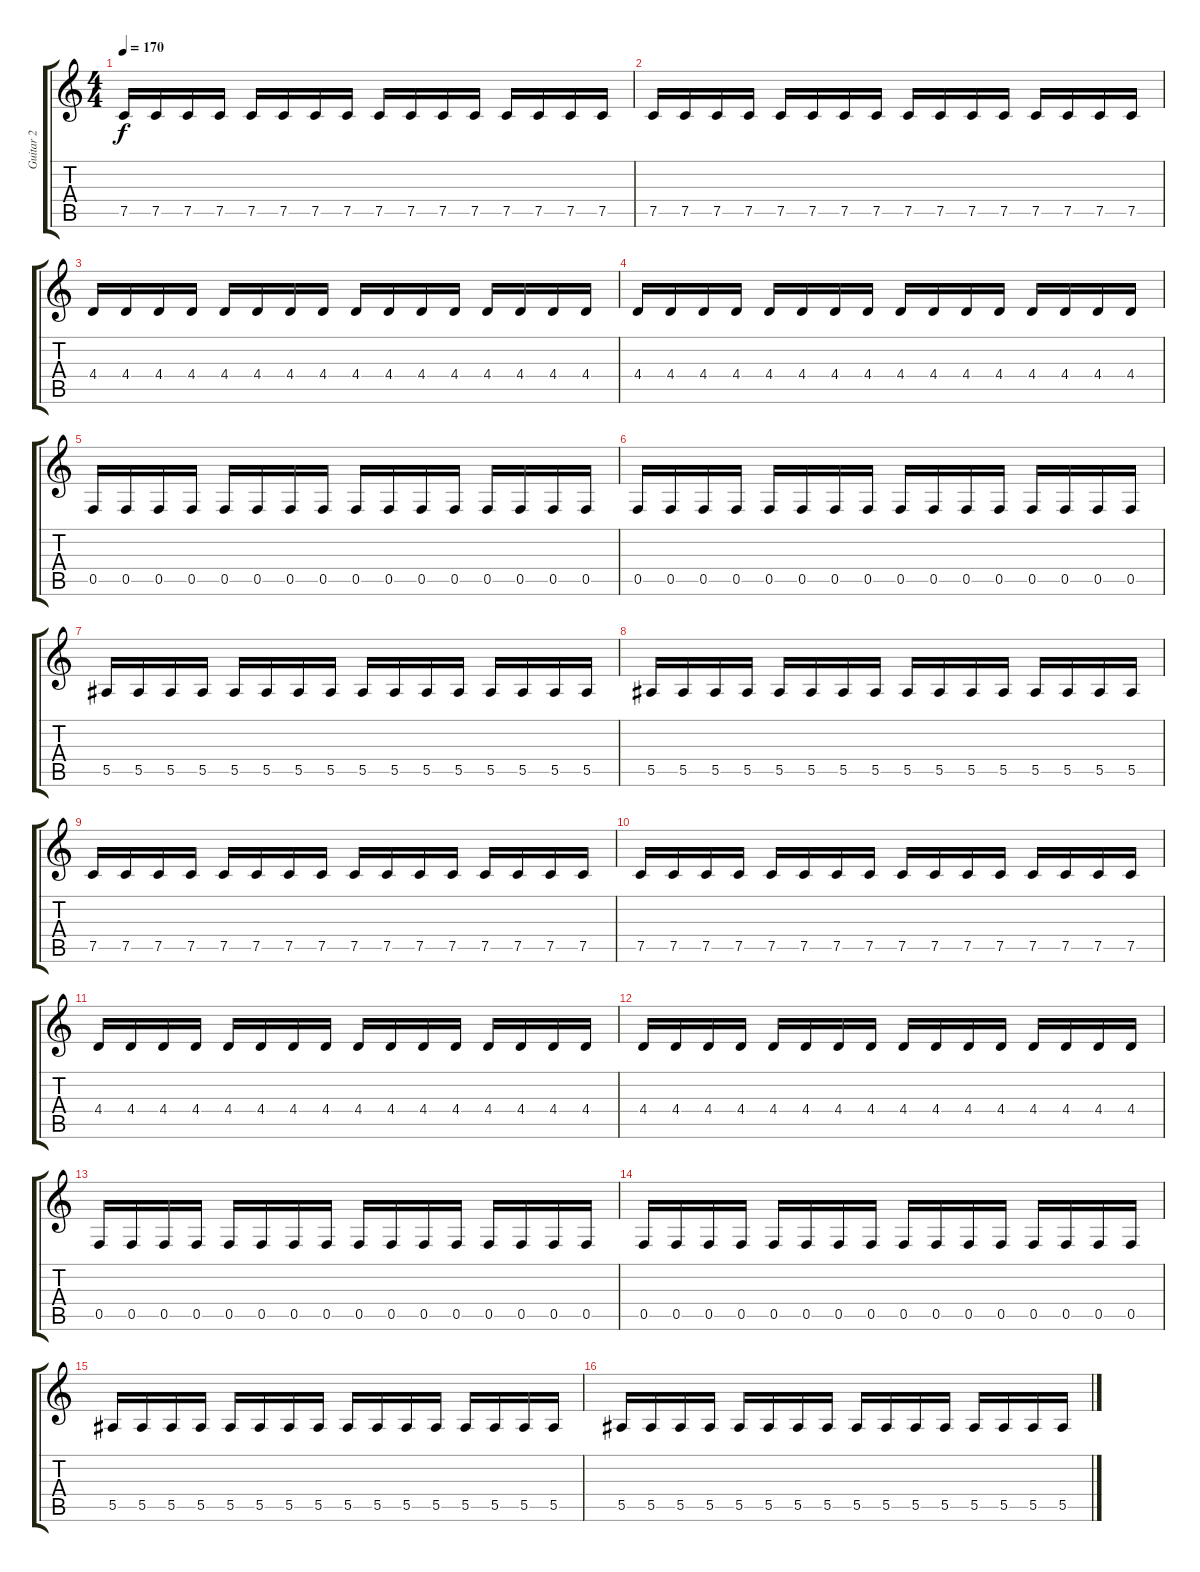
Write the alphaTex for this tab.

\track ("Guitar 2" "Guitar 2") {instrument distortionguitar}
\staff {score tabs}
\tuning (C4 G3 D3 Bb2 F2 C2) {hide}
\ts (4 4)
\tempo 170
\clef g2
\ks c
7.5.16{dy f} 7.5.16 7.5.16 7.5.16 7.5.16 7.5.16 7.5.16 7.5.16 7.5.16 7.5.16 7.5.16 7.5.16 7.5.16 7.5.16 7.5.16 7.5.16 |
7.5.16 7.5.16 7.5.16 7.5.16 7.5.16 7.5.16 7.5.16 7.5.16 7.5.16 7.5.16 7.5.16 7.5.16 7.5.16 7.5.16 7.5.16 7.5.16 |
4.4.16 4.4.16 4.4.16 4.4.16 4.4.16 4.4.16 4.4.16 4.4.16 4.4.16 4.4.16 4.4.16 4.4.16 4.4.16 4.4.16 4.4.16 4.4.16 |
4.4.16 4.4.16 4.4.16 4.4.16 4.4.16 4.4.16 4.4.16 4.4.16 4.4.16 4.4.16 4.4.16 4.4.16 4.4.16 4.4.16 4.4.16 4.4.16 |
0.5.16 0.5.16 0.5.16 0.5.16 0.5.16 0.5.16 0.5.16 0.5.16 0.5.16 0.5.16 0.5.16 0.5.16 0.5.16 0.5.16 0.5.16 0.5.16 |
0.5.16 0.5.16 0.5.16 0.5.16 0.5.16 0.5.16 0.5.16 0.5.16 0.5.16 0.5.16 0.5.16 0.5.16 0.5.16 0.5.16 0.5.16 0.5.16 |
5.5.16 5.5.16 5.5.16 5.5.16 5.5.16 5.5.16 5.5.16 5.5.16 5.5.16 5.5.16 5.5.16 5.5.16 5.5.16 5.5.16 5.5.16 5.5.16 |
5.5.16 5.5.16 5.5.16 5.5.16 5.5.16 5.5.16 5.5.16 5.5.16 5.5.16 5.5.16 5.5.16 5.5.16 5.5.16 5.5.16 5.5.16 5.5.16 |
7.5.16 7.5.16 7.5.16 7.5.16 7.5.16 7.5.16 7.5.16 7.5.16 7.5.16 7.5.16 7.5.16 7.5.16 7.5.16 7.5.16 7.5.16 7.5.16 |
7.5.16 7.5.16 7.5.16 7.5.16 7.5.16 7.5.16 7.5.16 7.5.16 7.5.16 7.5.16 7.5.16 7.5.16 7.5.16 7.5.16 7.5.16 7.5.16 |
4.4.16 4.4.16 4.4.16 4.4.16 4.4.16 4.4.16 4.4.16 4.4.16 4.4.16 4.4.16 4.4.16 4.4.16 4.4.16 4.4.16 4.4.16 4.4.16 |
4.4.16 4.4.16 4.4.16 4.4.16 4.4.16 4.4.16 4.4.16 4.4.16 4.4.16 4.4.16 4.4.16 4.4.16 4.4.16 4.4.16 4.4.16 4.4.16 |
0.5.16 0.5.16 0.5.16 0.5.16 0.5.16 0.5.16 0.5.16 0.5.16 0.5.16 0.5.16 0.5.16 0.5.16 0.5.16 0.5.16 0.5.16 0.5.16 |
0.5.16 0.5.16 0.5.16 0.5.16 0.5.16 0.5.16 0.5.16 0.5.16 0.5.16 0.5.16 0.5.16 0.5.16 0.5.16 0.5.16 0.5.16 0.5.16 |
5.5.16 5.5.16 5.5.16 5.5.16 5.5.16 5.5.16 5.5.16 5.5.16 5.5.16 5.5.16 5.5.16 5.5.16 5.5.16 5.5.16 5.5.16 5.5.16 |
5.5.16 5.5.16 5.5.16 5.5.16 5.5.16 5.5.16 5.5.16 5.5.16 5.5.16 5.5.16 5.5.16 5.5.16 5.5.16 5.5.16 5.5.16 5.5.16
